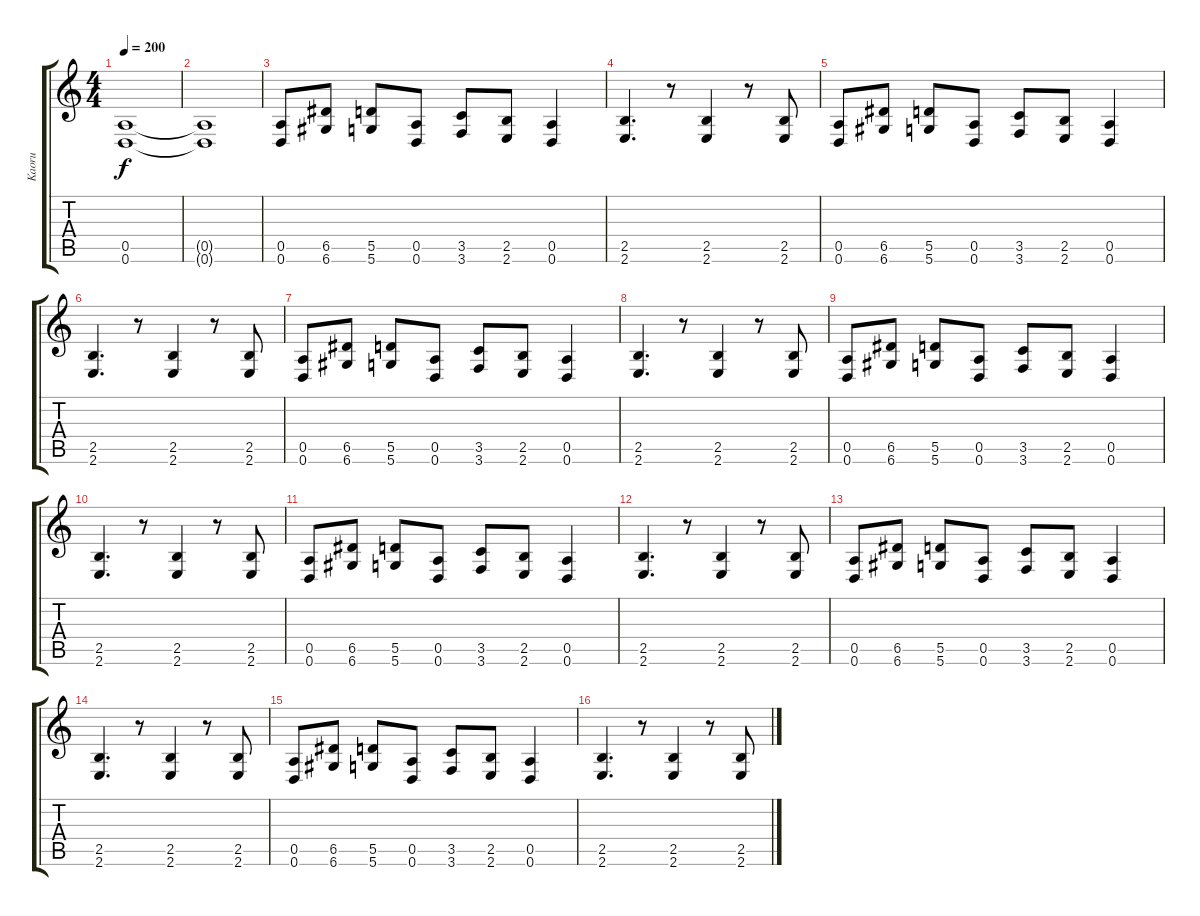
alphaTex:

\track ("Kaoru" "Kaoru") {instrument overdrivenguitar}
\staff {score tabs}
\tuning (E4 B3 G3 D3 A2 D2) {hide}
\ts (4 4)
\tempo 200
\clef g2
\ks c
(0.5{t} 0.6{t}).1{dy f} |
(0.5{t} 0.6{t}).1 |
(0.5 0.6).8 (6.5 6.6).8 (5.5 5.6).8 (0.5 0.6).8 (3.5 3.6).8 (2.5 2.6).8 (0.5 0.6).4 |
(2.5 2.6).4{d} r.8 (2.5 2.6).4 r.8 (2.5 2.6).8 |
(0.5 0.6).8 (6.5 6.6).8 (5.5 5.6).8 (0.5 0.6).8 (3.5 3.6).8 (2.5 2.6).8 (0.5 0.6).4 |
(2.5 2.6).4{d} r.8 (2.5 2.6).4 r.8 (2.5 2.6).8 |
(0.5 0.6).8 (6.5 6.6).8 (5.5 5.6).8 (0.5 0.6).8 (3.5 3.6).8 (2.5 2.6).8 (0.5 0.6).4 |
(2.5 2.6).4{d} r.8 (2.5 2.6).4 r.8 (2.5 2.6).8 |
(0.5 0.6).8 (6.5 6.6).8 (5.5 5.6).8 (0.5 0.6).8 (3.5 3.6).8 (2.5 2.6).8 (0.5 0.6).4 |
(2.5 2.6).4{d} r.8 (2.5 2.6).4 r.8 (2.5 2.6).8 |
(0.5 0.6).8 (6.5 6.6).8 (5.5 5.6).8 (0.5 0.6).8 (3.5 3.6).8 (2.5 2.6).8 (0.5 0.6).4 |
(2.5 2.6).4{d} r.8 (2.5 2.6).4 r.8 (2.5 2.6).8 |
(0.5 0.6).8 (6.5 6.6).8 (5.5 5.6).8 (0.5 0.6).8 (3.5 3.6).8 (2.5 2.6).8 (0.5 0.6).4 |
(2.5 2.6).4{d} r.8 (2.5 2.6).4 r.8 (2.5 2.6).8 |
(0.5 0.6).8 (6.5 6.6).8 (5.5 5.6).8 (0.5 0.6).8 (3.5 3.6).8 (2.5 2.6).8 (0.5 0.6).4 |
(2.5 2.6).4{d} r.8 (2.5 2.6).4 r.8 (2.5 2.6).8
